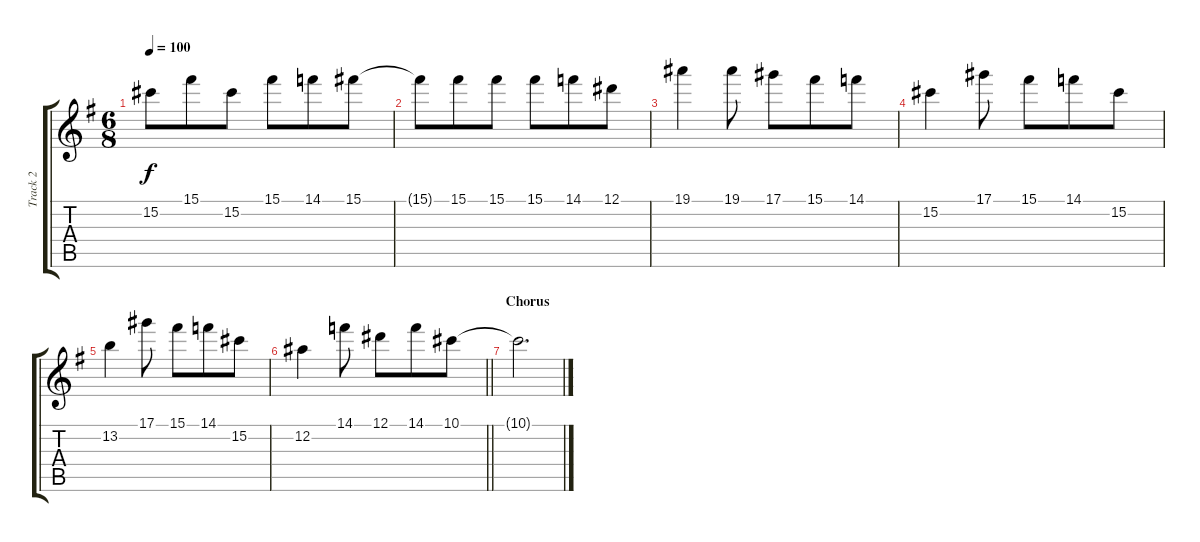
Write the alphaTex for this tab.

\track ("Track 2" "Track 2") {instrument acousticguitarsteel}
\staff {score tabs}
\tuning (Eb4 Bb3 Gb3 Db3 Ab2 Eb2) {hide}
\ts (6 8)
\tempo 100
\clef g2
\ks g
15.2.8{dy f} 15.1.8 15.2.8 15.1.8 14.1.8 15.1.8 |
15.1{t}.8 15.1.8 15.1.8 15.1.8 14.1.8 12.1.8 |
19.1.4 19.1.8 17.1.8 15.1.8 14.1.8 |
15.2.4 17.1.8 15.1.8 14.1.8 15.2.8 |
13.2.4 17.1.8 15.1.8 14.1.8 15.2.8 |
\barLineRight lightlight
12.2.4 14.1.8 12.1.8 14.1.8 10.1.8 |
\section ("" "Chorus")
10.1{t}.2{d}
